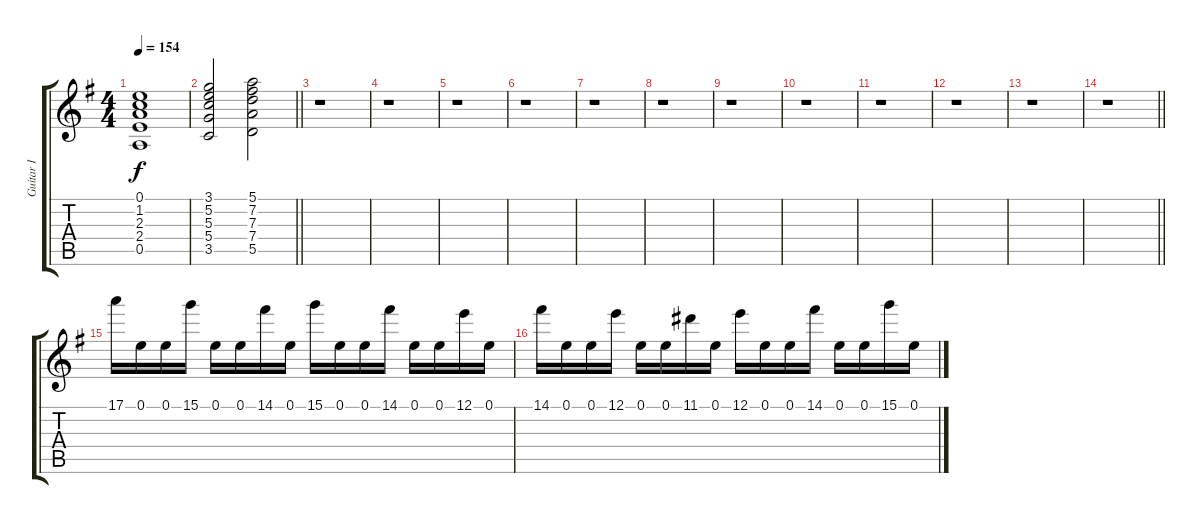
\track ("Guitar I" "Guitar I") {instrument overdrivenguitar}
\staff {score tabs}
\tuning (E4 B3 G3 D3 A2 E2) {hide}
\ts (4 4)
\tempo 154
\clef g2
\ks g
(0.1 1.2 2.3 2.4 0.5).1{dy f} |
\barLineRight lightlight
(3.1 5.2 5.3 5.4 3.5).2 (5.1 7.2 7.3 7.4 5.5).2 |
r.1 |
r.1 |
r.1 |
r.1 |
r.1 |
r.1 |
r.1 |
r.1 |
r.1 |
r.1 |
r.1 |
\barLineRight lightlight
r.1 |
17.1.16 0.1.16 0.1.16 15.1.16 0.1.16 0.1.16 14.1.16 0.1.16 15.1.16 0.1.16 0.1.16 14.1.16 0.1.16 0.1.16 12.1.16 0.1.16 |
14.1.16 0.1.16 0.1.16 12.1.16 0.1.16 0.1.16 11.1.16 0.1.16 12.1.16 0.1.16 0.1.16 14.1.16 0.1.16 0.1.16 15.1.16 0.1.16
